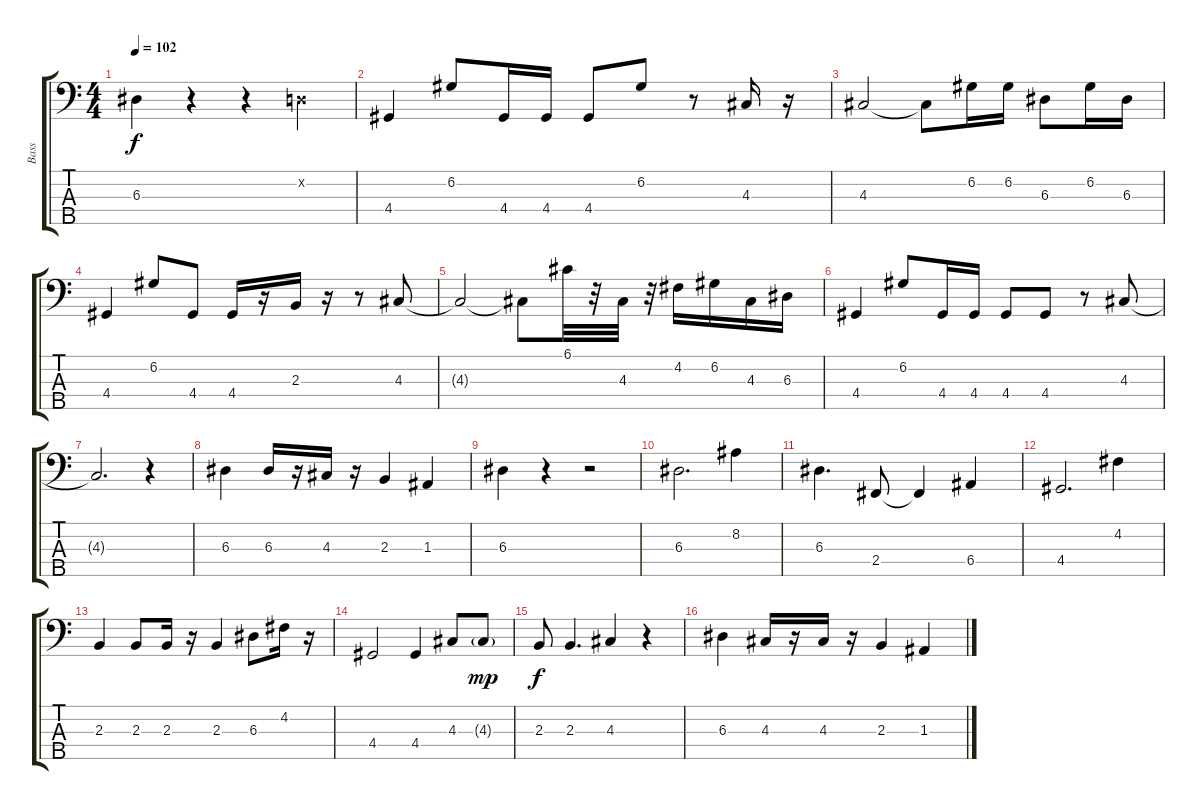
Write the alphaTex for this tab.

\track ("Bass" "Bass") {instrument electricbassfinger}
\staff {score tabs}
\tuning (G2 D2 A1 E1 B0) {hide}
\ts (4 4)
\tempo 102
\clef f4
\ks c
6.3.4{dy f} r.4 r.4 0.2{x}.4 |
4.4.4 6.2.8 4.4.16 4.4.16 4.4.8 6.2.8 r.8 4.3.16 r.16 |
4.3.2 4.3{t}.8 6.2.16 6.2.16 6.3.8 6.2.16 6.3.16 |
4.4.4 6.2.8 4.4.8 4.4.16 r.16 2.3.16 r.16 r.8 4.3.8 |
4.3{t}.2 4.3{t}.8 6.1.32 r.32 4.3.32 r.32 4.2.16 6.2.16 4.3.16 6.3.16 |
4.4.4 6.2.8 4.4.16 4.4.16 4.4.8 4.4.8 r.8 4.3.8 |
4.3{t}.2{d} r.4 |
6.3.4 6.3.16 r.16 4.3.16 r.16 2.3.4 1.3.4 |
6.3.4 r.4 r.2 |
6.3.2{d} 8.2.4 |
6.3.4{d} 2.4.8 2.4{t}.4 6.4.4 |
4.4.2{d} 4.2.4 |
2.3.4 2.3.8 2.3.16 r.16 2.3.4 6.3.8 4.2.16 r.16 |
4.4.2 4.4.4 4.3.8 4.3{g}.8{dy mp} |
2.3.8{dy f} 2.3.4{d} 4.3.4 r.4 |
6.3.4 4.3.16 r.16 4.3.16 r.16 2.3.4 1.3.4
